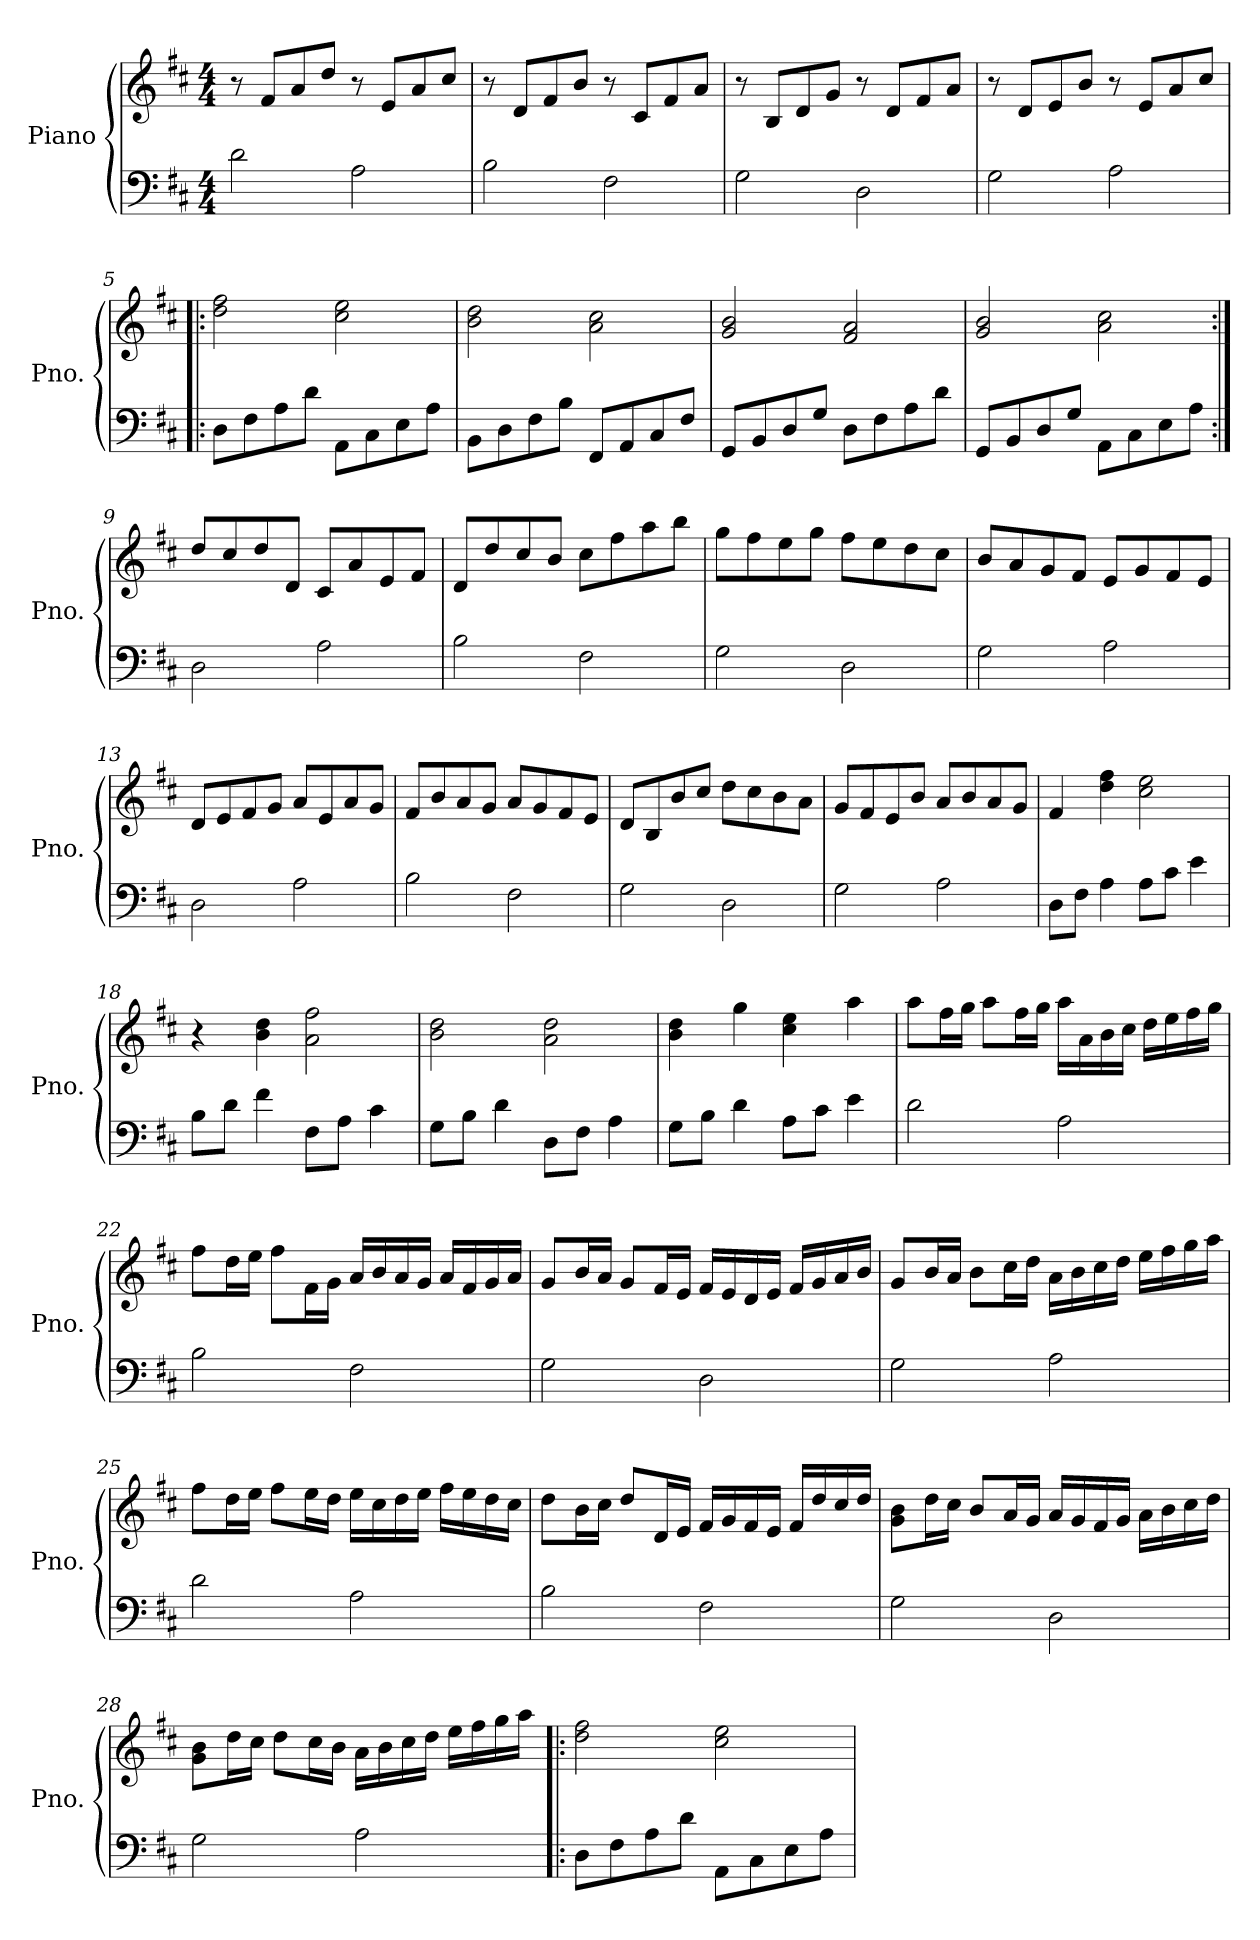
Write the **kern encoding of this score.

**kern	**kern
*part1	*part1
*staff2	*staff1
*I"Piano	*
*I'Pno.	*
*clefF4	*clefG2
*k[f#c#]	*k[f#c#]
*M4/4	*M4/4
=1	=1
2d\	8r
.	8f#/L
.	8a/
.	8dd/J
2A\	8r
.	8e/L
.	8a/
.	8cc#/J
=2	=2
2B\	8r
.	8d/L
.	8f#/
.	8b/J
2F#\	8r
.	8c#/L
.	8f#/
.	8a/J
=3	=3
2G\	8r
.	8B/L
.	8d/
.	8g/J
2D\	8r
.	8d/L
.	8f#/
.	8a/J
=4	=4
2G\	8r
.	8d/L
.	8e/
.	8b/J
2A\	8r
.	8e/L
.	8a/
.	8cc#/J
=5!|:	=5!|:
8D\L	2dd\ 2ff#\
8F#\	.
8A\	.
8d\J	.
8AA\L	2cc#\ 2ee\
8C#\	.
8E\	.
8A\J	.
!!LO:LB:g=z
=6	=6
8BB\L	2b\ 2dd\
8D\	.
8F#\	.
8B\J	.
8FF#/L	2a\ 2cc#\
8AA/	.
8C#/	.
8F#/J	.
=7	=7
8GG/L	2g/ 2b/
8BB/	.
8D/	.
8G/J	.
8D\L	2f#/ 2a/
8F#\	.
8A\	.
8d\J	.
=8	=8
8GG/L	2g/ 2b/
8BB/	.
8D/	.
8G/J	.
8AA\L	2a\ 2cc#\
8C#\	.
8E\	.
8A\J	.
=9:|!	=9:|!
2D\	8dd/L
.	8cc#/
.	8dd/
.	8d/J
2A\	8c#/L
.	8a/
.	8e/
.	8f#/J
=10	=10
2B\	8d/L
.	8dd/
.	8cc#/
.	8b/J
2F#\	8cc#\L
.	8ff#\
.	8aa\
.	8bb\J
!!LO:LB:g=z
=11	=11
2G\	8gg\L
.	8ff#\
.	8ee\
.	8gg\J
2D\	8ff#\L
.	8ee\
.	8dd\
.	8cc#\J
=12	=12
2G\	8b/L
.	8a/
.	8g/
.	8f#/J
2A\	8e/L
.	8g/
.	8f#/
.	8e/J
=13	=13
2D\	8d/L
.	8e/
.	8f#/
.	8g/J
2A\	8a/L
.	8e/
.	8a/
.	8g/J
=14	=14
2B\	8f#/L
.	8b/
.	8a/
.	8g/J
2F#\	8a/L
.	8g/
.	8f#/
.	8e/J
=15	=15
2G\	8d/L
.	8B/
.	8b/
.	8cc#/J
2D\	8dd\L
.	8cc#\
.	8b\
.	8a\J
!!LO:LB:g=z
=16	=16
2G\	8g/L
.	8f#/
.	8e/
.	8b/J
2A\	8a/L
.	8b/
.	8a/
.	8g/J
=17	=17
8D\L	4f#/
8F#\J	.
4A\	4dd\ 4ff#\
8A\L	2cc#\ 2ee\
8c#\J	.
4e\	.
=18	=18
8B\L	4r
8d\J	.
4f#\	4b\ 4dd\
8F#\L	2a\ 2ff#\
8A\J	.
4c#\	.
=19	=19
8G\L	2b\ 2dd\
8B\J	.
4d\	.
8D\L	2a\ 2dd\
8F#\J	.
4A\	.
=20	=20
8G\L	4b\ 4dd\
8B\J	.
4d\	4gg\
8A\L	4cc#\ 4ee\
8c#\J	.
4e\	4aa\
!!LO:LB:g=z
=21	=21
2d\	8aa\L
.	16ff#\L
.	16gg\JJ
.	8aa\L
.	16ff#\L
.	16gg\JJ
2A\	16aa\LL
.	16a\
.	16b\
.	16cc#\JJ
.	16dd\LL
.	16ee\
.	16ff#\
.	16gg\JJ
=22	=22
2B\	8ff#\L
.	16dd\L
.	16ee\JJ
.	8ff#\L
.	16f#\L
.	16g\JJ
2F#\	16a/LL
.	16b/
.	16a/
.	16g/JJ
.	16a/LL
.	16f#/
.	16g/
.	16a/JJ
=23	=23
2G\	8g/L
.	16b/L
.	16a/JJ
.	8g/L
.	16f#/L
.	16e/JJ
2D\	16f#/LL
.	16e/
.	16d/
.	16e/JJ
.	16f#/LL
.	16g/
.	16a/
.	16b/JJ
!!LO:LB:g=z
=24	=24
2G\	8g/L
.	16b/L
.	16a/JJ
.	8b\L
.	16cc#\L
.	16dd\JJ
2A\	16a\LL
.	16b\
.	16cc#\
.	16dd\JJ
.	16ee\LL
.	16ff#\
.	16gg\
.	16aa\JJ
=25	=25
2d\	8ff#\L
.	16dd\L
.	16ee\JJ
.	8ff#\L
.	16ee\L
.	16dd\JJ
2A\	16ee\LL
.	16cc#\
.	16dd\
.	16ee\JJ
.	16ff#\LL
.	16ee\
.	16dd\
.	16cc#\JJ
=26	=26
2B\	8dd\L
.	16b\L
.	16cc#\JJ
.	8dd/L
.	16d/L
.	16e/JJ
2F#\	16f#/LL
.	16g/
.	16f#/
.	16e/JJ
.	16f#/LL
.	16dd/
.	16cc#/
.	16dd/JJ
!!LO:PB:g=z
=27	=27
2G\	8g\ 8b\L
.	16dd\L
.	16cc#\JJ
.	8b/L
.	16a/L
.	16g/JJ
2D\	16a/LL
.	16g/
.	16f#/
.	16g/JJ
.	16a\LL
.	16b\
.	16cc#\
.	16dd\JJ
=28	=28
2G\	8g\ 8b\L
.	16dd\L
.	16cc#\JJ
.	8dd\L
.	16cc#\L
.	16b\JJ
2A\	16a\LL
.	16b\
.	16cc#\
.	16dd\JJ
.	16ee\LL
.	16ff#\
.	16gg\
.	16aa\JJ
=29!|:	=29!|:
8D\L	2dd\ 2ff#\
8F#\	.
8A\	.
8d\J	.
8AA\L	2cc#\ 2ee\
8C#\	.
8E\	.
8A\J	.
=	=
*-	*-
